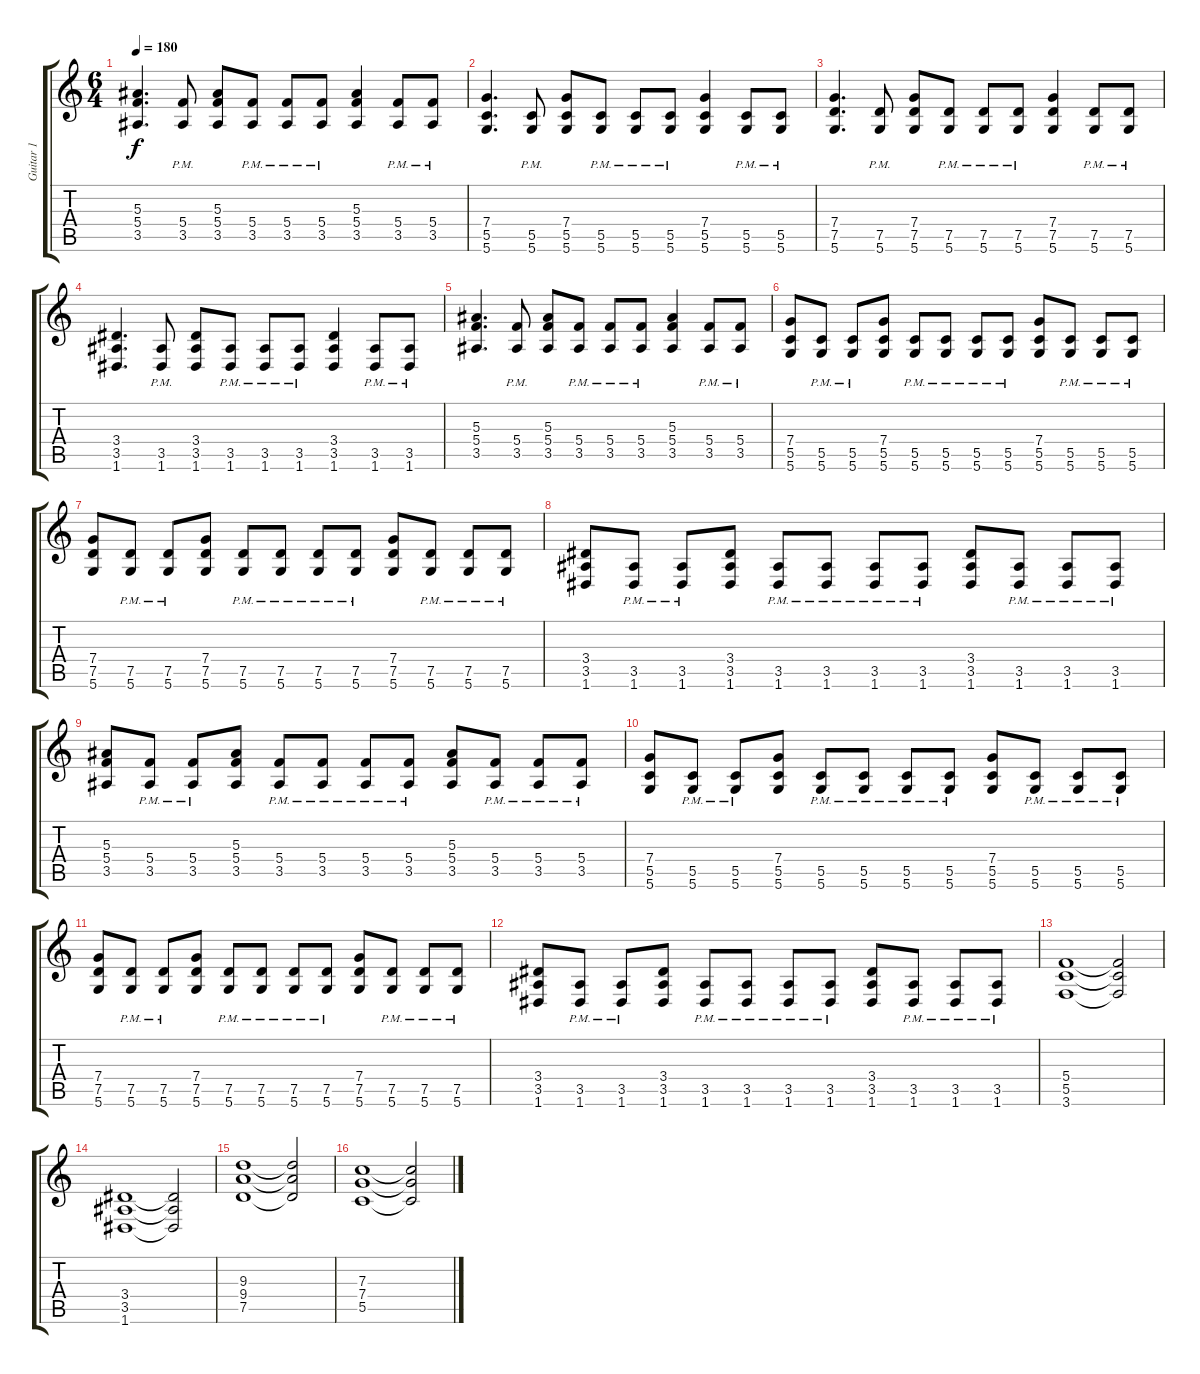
\track ("Guitar 1" "Guitar 1") {instrument distortionguitar}
\staff {score tabs}
\tuning (D4 A3 F3 C3 G2 D2) {hide}
\ts (6 4)
\tempo 180
\clef g2
\ks c
(5.3 5.4 3.5).4{d dy f} (5.4{pm} 3.5{pm}).8 (5.3 5.4 3.5).8 (5.4{pm} 3.5{pm}).8 (5.4{pm} 3.5{pm}).8 (5.4{pm} 3.5{pm}).8 (5.3 5.4 3.5).4 (5.4{pm} 3.5{pm}).8 (5.4{pm} 3.5{pm}).8 |
(7.4 5.5 5.6).4{d} (5.5{pm} 5.6{pm}).8 (7.4 5.5 5.6).8 (5.5{pm} 5.6{pm}).8 (5.5{pm} 5.6{pm}).8 (5.5{pm} 5.6{pm}).8 (7.4 5.5 5.6).4 (5.5{pm} 5.6{pm}).8 (5.5{pm} 5.6{pm}).8 |
(7.4 7.5 5.6).4{d} (7.5{pm} 5.6{pm}).8 (7.4 7.5 5.6).8 (7.5{pm} 5.6{pm}).8 (7.5{pm} 5.6{pm}).8 (7.5{pm} 5.6{pm}).8 (7.4 7.5 5.6).4 (7.5{pm} 5.6{pm}).8 (7.5{pm} 5.6{pm}).8 |
(3.4 3.5 1.6).4{d} (3.5{pm} 1.6{pm}).8 (3.4 3.5 1.6).8 (3.5{pm} 1.6{pm}).8 (3.5{pm} 1.6{pm}).8 (3.5{pm} 1.6{pm}).8 (3.4 3.5 1.6).4 (3.5{pm} 1.6{pm}).8 (3.5{pm} 1.6{pm}).8 |
(5.3 5.4 3.5).4{d} (5.4{pm} 3.5{pm}).8 (5.3 5.4 3.5).8 (5.4{pm} 3.5{pm}).8 (5.4{pm} 3.5{pm}).8 (5.4{pm} 3.5{pm}).8 (5.3 5.4 3.5).4 (5.4{pm} 3.5{pm}).8 (5.4{pm} 3.5{pm}).8 |
(7.4 5.5 5.6).8 (5.5{pm} 5.6{pm}).8 (5.5{pm} 5.6{pm}).8 (7.4 5.5 5.6).8 (5.5{pm} 5.6{pm}).8 (5.5{pm} 5.6{pm}).8 (5.5{pm} 5.6{pm}).8 (5.5{pm} 5.6{pm}).8 (7.4 5.5 5.6).8 (5.5{pm} 5.6{pm}).8 (5.5{pm} 5.6{pm}).8 (5.5{pm} 5.6{pm}).8 |
(7.4 7.5 5.6).8 (7.5{pm} 5.6{pm}).8 (7.5{pm} 5.6{pm}).8 (7.4 7.5 5.6).8 (7.5{pm} 5.6{pm}).8 (7.5{pm} 5.6{pm}).8 (7.5{pm} 5.6{pm}).8 (7.5{pm} 5.6{pm}).8 (7.4 7.5 5.6).8 (7.5{pm} 5.6{pm}).8 (7.5{pm} 5.6{pm}).8 (7.5{pm} 5.6{pm}).8 |
(3.4 3.5 1.6).8 (3.5{pm} 1.6{pm}).8 (3.5{pm} 1.6{pm}).8 (3.4 3.5 1.6).8 (3.5{pm} 1.6{pm}).8 (3.5{pm} 1.6{pm}).8 (3.5{pm} 1.6{pm}).8 (3.5{pm} 1.6{pm}).8 (3.4 3.5 1.6).8 (3.5{pm} 1.6{pm}).8 (3.5{pm} 1.6{pm}).8 (3.5{pm} 1.6{pm}).8 |
(5.3 5.4 3.5).8 (5.4{pm} 3.5{pm}).8 (5.4{pm} 3.5{pm}).8 (5.3 5.4 3.5).8 (5.4{pm} 3.5{pm}).8 (5.4{pm} 3.5{pm}).8 (5.4{pm} 3.5{pm}).8 (5.4{pm} 3.5{pm}).8 (5.3 5.4 3.5).8 (5.4{pm} 3.5{pm}).8 (5.4{pm} 3.5{pm}).8 (5.4{pm} 3.5{pm}).8 |
(7.4 5.5 5.6).8 (5.5{pm} 5.6{pm}).8 (5.5{pm} 5.6{pm}).8 (7.4 5.5 5.6).8 (5.5{pm} 5.6{pm}).8 (5.5{pm} 5.6{pm}).8 (5.5{pm} 5.6{pm}).8 (5.5{pm} 5.6{pm}).8 (7.4 5.5 5.6).8 (5.5{pm} 5.6{pm}).8 (5.5{pm} 5.6{pm}).8 (5.5{pm} 5.6{pm}).8 |
(7.4 7.5 5.6).8 (7.5{pm} 5.6{pm}).8 (7.5{pm} 5.6{pm}).8 (7.4 7.5 5.6).8 (7.5{pm} 5.6{pm}).8 (7.5{pm} 5.6{pm}).8 (7.5{pm} 5.6{pm}).8 (7.5{pm} 5.6{pm}).8 (7.4 7.5 5.6).8 (7.5{pm} 5.6{pm}).8 (7.5{pm} 5.6{pm}).8 (7.5{pm} 5.6{pm}).8 |
(3.4 3.5 1.6).8 (3.5{pm} 1.6{pm}).8 (3.5{pm} 1.6{pm}).8 (3.4 3.5 1.6).8 (3.5{pm} 1.6{pm}).8 (3.5{pm} 1.6{pm}).8 (3.5{pm} 1.6{pm}).8 (3.5{pm} 1.6{pm}).8 (3.4 3.5 1.6).8 (3.5{pm} 1.6{pm}).8 (3.5{pm} 1.6{pm}).8 (3.5{pm} 1.6{pm}).8 |
(5.4 5.5 3.6).1 (5.4{t} 5.5{t} 3.6{t}).2 |
(3.4 3.5 1.6).1 (3.4{t} 3.5{t} 1.6{t}).2 |
(9.3 9.4 7.5).1 (9.3{t} 9.4{t} 7.5{t}).2 |
(7.3 7.4 5.5).1 (7.3{t} 7.4{t} 5.5{t}).2
